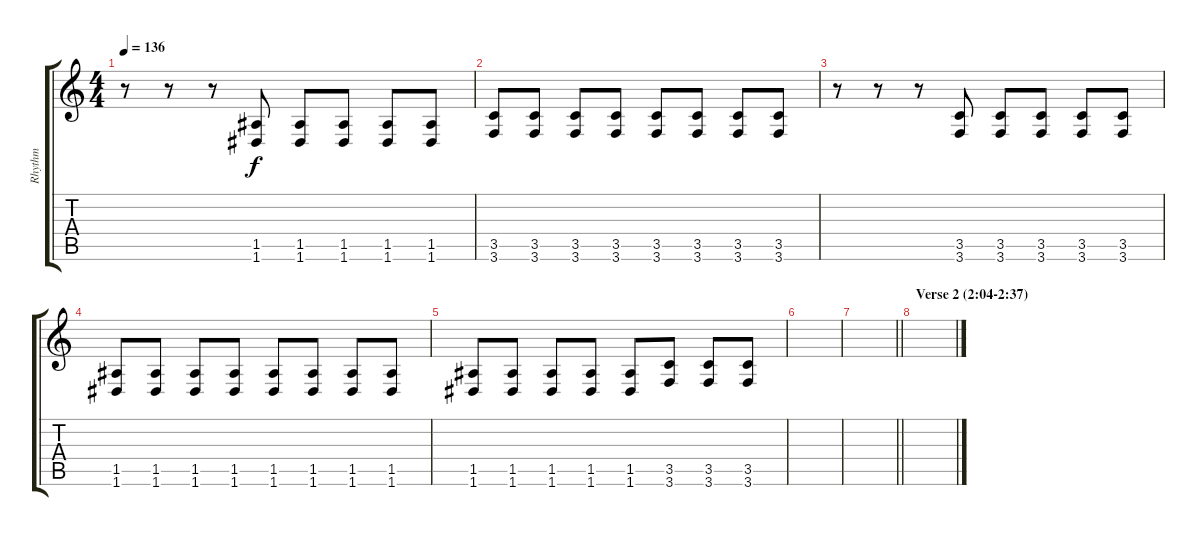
\track ("Rhythm" "Rhythm") {instrument distortionguitar}
\staff {score tabs}
\tuning (E4 B3 G3 D3 A2 D2) {hide}
\ts (4 4)
\tempo 136
\clef g2
\ks c
r.8{dy f} r.8 r.8 (1.5 1.6).8 (1.5 1.6).8 (1.5 1.6).8 (1.5 1.6).8 (1.5 1.6).8 |
(3.5 3.6).8 (3.5 3.6).8 (3.5 3.6).8 (3.5 3.6).8 (3.5 3.6).8 (3.5 3.6).8 (3.5 3.6).8 (3.5 3.6).8 |
r.8 r.8 r.8 (3.5 3.6).8 (3.5 3.6).8 (3.5 3.6).8 (3.5 3.6).8 (3.5 3.6).8 |
(1.5 1.6).8 (1.5 1.6).8 (1.5 1.6).8 (1.5 1.6).8 (1.5 1.6).8 (1.5 1.6).8 (1.5 1.6).8 (1.5 1.6).8 |
(1.5 1.6).8 (1.5 1.6).8 (1.5 1.6).8 (1.5 1.6).8 (1.5 1.6).8 (3.5 3.6).8 (3.5 3.6).8 (3.5 3.6).8 |
|
\barLineRight lightlight
|
\section ("" "Verse 2 (2:04-2:37)")
